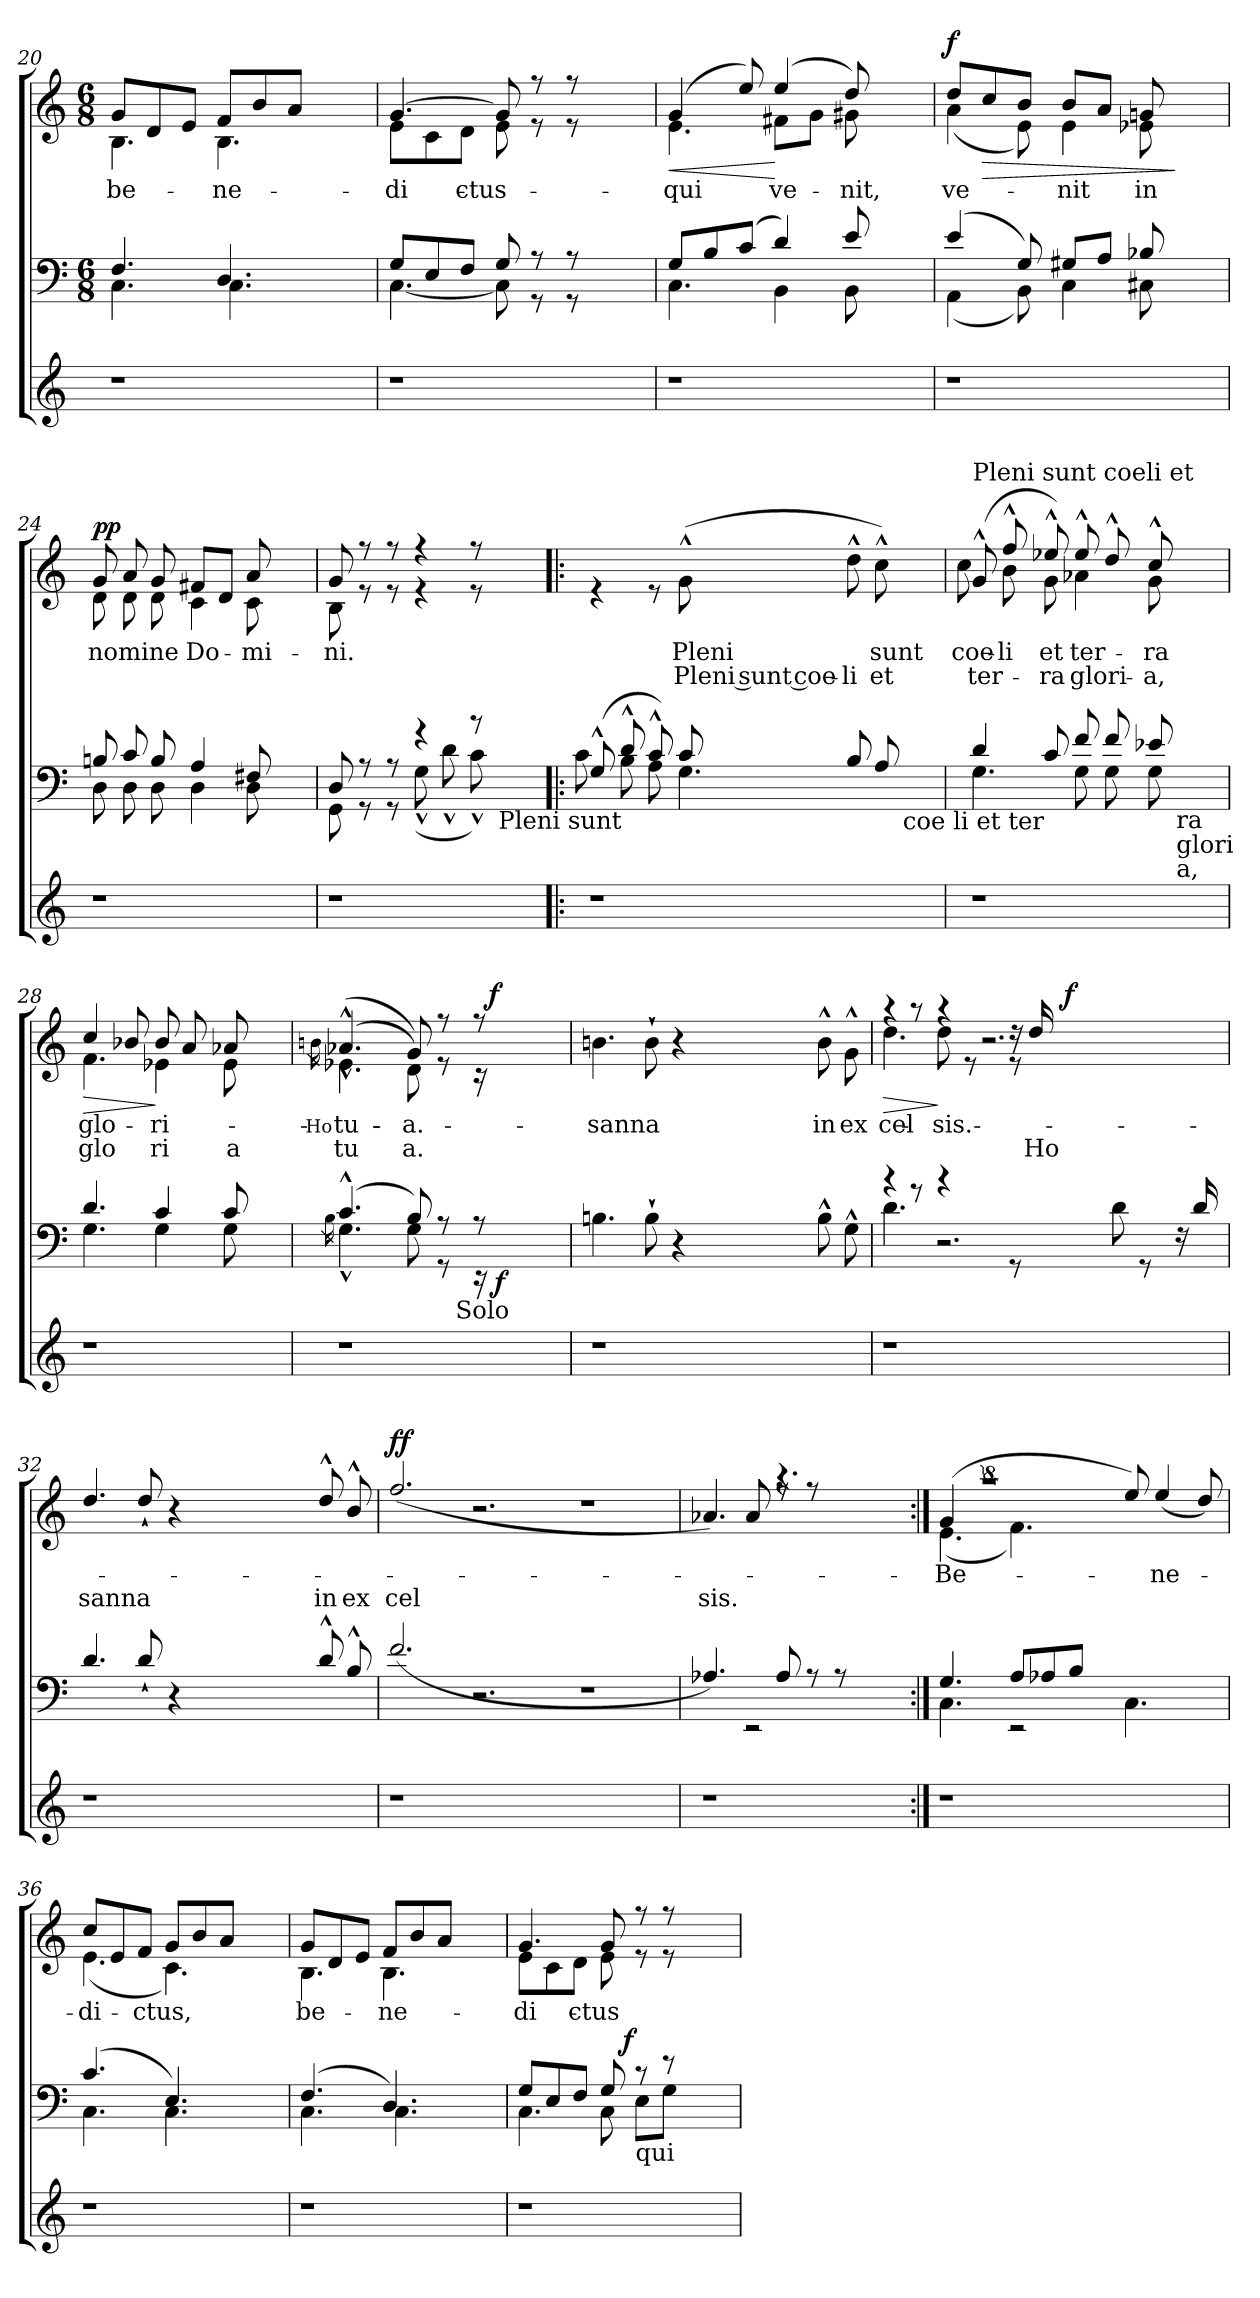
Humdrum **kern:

**kern	**kern	**dynam	**kern	**text	**text	**dynam
*part3	*part2	*part2	*part1	*part1	*part1	*part1
*staff3	*staff2	*staff2	*staff1	*staff1	*staff1	*staff1
*clefG2	*clefF4	*	*clefG2	*	*	*
*k[]	*k[]	*	*k[]	*	*	*
*C:	*C:	*	*C:	*	*	*
*	*M6/8	*	*M6/8	*	*	*
=20	=20	=20	=20	=20	=20	=20
*	*^	*	*	*	*	*
!	!	!	!	!	!LO:LY:b	!	!
*	*	*	*	*^	*	*	*
1r	4.F/	4.C\	.	8g/L	4.B\	be-	.	.
.	.	.	.	8d/	.	.	.	.
.	.	.	.	8e/J	.	.	.	.
!	!	!	!	!	!	!LO:LY:b	!	!
.	4.D/	4.C\	.	8f/L	4.B\	-ne-	.	.
.	.	.	.	8b/	.	.	.	.
.	.	.	.	8a/J	.	.	.	.
.	4ryy	4ryy	.	4ryy	4ryy	.	.	.
=21	=21	=21	=21	=21	=21	=21	=21	=21
!	!	!	!	!	!	!LO:LY:b	!	!
1r	8G/L	[<4.C\	.	[>4.g/	8e\L	-di-	.	.
.	8E/	.	.	.	8c\	.	.	.
!	!	!	!	!	!	!LO:LY:b	!	!
.	8F/J	.	.	.	8d\J	-ctus	.	.
.	8G/	8C\]	.	8g/]	8e\	.	.	.
.	8rA	8rGG	.	8re	8rff	.	.	.
.	8rA	8rGG	.	8rff	8re	.	.	.
.	4ryy	4ryy	.	4ryy	4ryy	.	.	.
=22	=22	=22	=22	=22	=22	=22	=22	=22
!	!	!	!	!	!	!LO:LY:b	!	!LO:HP:b
1r	8G/L	4.C\	.	(>4g/	4.e\	qui	.	<
.	8B/	.	.	.	.	.	.	.
.	(<8c/J	.	.	8ee/)	.	.	.	.
!	!	!	!	!	!	!LO:LY:b	!	!
.	4d/)	4BB\	.	(>4ee/	8f#X\L	ve-	.	[
.	.	.	.	.	8g\J	.	.	.
!	!	!	!	!	!	!LO:LY:b	!	!
.	8e/	8BB\	.	8dd/)	8g#X\	-nit,	.	.
.	4ryy	4ryy	.	4ryy	4ryy	.	.	.
!!LO:LB:g=z	!!
=23	=23	=23	=23	=23	=23	=23	=23	=23
!	!	!	!	!	!	!LO:LY:b	!	!LO:DY:a
1r	(4e/	(<4AA\	.	8dd/L	(<4a\	ve-	.	f
!	!	!	!	!	!	!	!	!LO:HP:b
.	.	.	.	8cc/	.	.	.	>
.	8G/)	8BB\)	.	8b/J	8e\)	.	.	.
!	!	!	!	!	!	!LO:LY:b	!	!
.	8G#X/L	4C\	.	8b/L	4e\	-nit	.	.
.	8A/J	.	.	8a/J	.	.	.	.
!	!	!	!	!	!	!LO:LY:b	!	!
.	8B-X/	8C#X\	.	8gn/	8e-X\	in	.	.
.	4ryy	4ryy	.	4ryy	4ryy	.	.	]
=24	=24	=24	=24	=24	=24	=24	=24	=24
!	!	!	!	!	!	!LO:LY:b	!	!LO:DY:a
1r	8Bn/	8D\	.	8g/	8d\	nomine	.	pp
.	8c/	8D\	.	8a/	8d\	.	.	.
.	8B/	8D\	.	8g/	8d\	.	.	.
!	!	!	!	!	!	!LO:LY:b	!	!
.	4A/	4D\	.	8f#X/L	4c\	Do-	.	.
.	.	.	.	8d/J	.	.	.	.
!	!	!	!	!	!	!LO:LY:b	!	!
.	8F#X/	8D\	.	8a/	8c\	-mi-	.	.
.	4ryy	4ryy	.	4ryy	4ryy	.	.	.
=25	=25	=25	=25	=25	=25	=25	=25	=25
!	!	!	!	!	!	!LO:LY:b	!	!
1r	8D/	8GG\	.	8g/	8B\	-ni.	.	.
.	8rA	8rGG	.	8rff	8re	.	.	.
.	8rA	8rGG	.	8rff	8re	.	.	.
.	4rf	(<8G^^<\	.	4re	4rff	.	.	.
.	.	8d^^<\	.	.	.	.	.	.
.	8ra	8c^^<\)	.	8rff	8re	.	.	.
!	!LO:TX:b:t=Pleni sunt	!	!	!	!	!	!	!
.	4ryy	4ryy	.	4ryy	4ryy	.	.	.
*	*	*	*	*v	*v	*	*	*
=26!|:	=26!|:	=26!|:	=26!|:	=26!|:	=26!|:	=26!|:	=26!|:
1r	(>8G^^>/	8c\	.	4re	.	.	.
.	8d^^>/	8B\	.	.	.	.	.
.	8c^^>/)	8A\	.	8re	.	.	.
!	!	!	!	!	!LO:LY:b	!LO:LY:b	!
.	8c/	4.G\	.	(<8g^^<\	Pleni	Pleni sunt coe-	.
!	!	!	!	!	!	!LO:LY:b	!
.	8B/	.	.	8dd^^>\	.	-li	.
!	!	!	!	!	!LO:LY:b	!LO:LY:b	!
.	8A/	.	.	8cc^^>\)	sunt	et	.
!	!LO:TX:b:t=coe li et ter	!	!	!	!	!	!
.	4ryy	4ryy	.	4ryy	.	.	.
=27	=27	=27	=27	=27	=27	=27	=27
*	*	*	*	*^	*	*	*
!	!	!	!	!LO:TX:a:t=Pleni sunt coeli et	!	!	!	!
!	!	!	!	!	!	!LO:LY:b	!LO:LY:b	!
1r	4d/	4.G\	.	(>8g^^>/	8cc\	coe-	ter-	.
!	!	!	!	!	!	!LO:LY:b	!	!
.	.	.	.	8ff^^>/	8b\	li	.	.
!	!	!	!	!	!	!LO:LY:b	!LO:LY:b	!
.	8c/	.	.	8ee-X^^>/)	8g\	et	ra	.
!	!	!	!	!	!	!LO:LY:b	!LO:LY:b	!
.	8f/	8G\	.	8ee-^^>/	4a-X\	ter-	glori-	.
.	8f/	8G\	.	8dd^^>/	.	.	.	.
!	!	!	!	!	!	!LO:LY:b	!LO:LY:b	!
.	8e-X/	8G\	.	8cc^^>/	8g\	-ra	-a,	.
!	!LO:TX:b:t=ra	!	!	!	!	!	!	!
!	!LO:TX:b:t=glori	!	!	!	!	!	!	!
!	!LO:TX:b:t=a,	!	!	!	!	!	!	!
.	4ryy	4ryy	.	4ryy	4ryy	.	.	.
!!LO:PB:g=z	!!
=28	=28	=28	=28	=28	=28	=28	=28	=28
!	!	!	!	!	!	!LO:LY:b	!LO:LY:b	!LO:HP:b
1r	4.d/	4.G\	.	4cc/	4.f\	-glo-	-glo	>
.	.	.	.	8b-X/	.	.	.	.
!	!	!	!	!	!	!LO:LY:b	!LO:LY:b	!
.	4c/	4G\	.	8b-/	4e-X\	ri-	ri	]
.	.	.	.	8a/	.	.	.	.
!	!	!	!	!	!	!LO:LY:b	!LO:LY:b	!
.	8c/	8G\	.	8a-X/	8e-\	.	a	.
.	4ryy	4ryy	.	4ryy	4ryy	.	.	.
=29	=29	=29	=29	=29	=29	=29	=29	=29
*	*	*	*	*^	*^	*	*	*
!	!	!	!	!	!	!	!	!LO:LY:b	!	!
*	*^	*^	*	*	*	*	*	*	*	*
.	.	.	.	16qB\	.	.	.	.	16qbn\	Ho-	.	.
!	!	!	!	!	!	!	!	!	!	!LO:LY:b	!LO:LY:b	!
1r	2ryy	4.G^^<\	(4.c^^>/	4ryy	.	96%65ryy	(>4.a-X^^>/	(<4.e-X^^<\	4ryy	-tu-	tu	.
.	.	.	.	2.ryy	.	.	.	.	2.ryy	.	.	.
!	!	!	!	!	!	!	!	!	!	!LO:LY:b	!LO:LY:b	!
.	.	8G\	8B/)	.	.	.	8d\)	8g/)	.	-a.	a.	.
.	16ryy	8rG	8rFF	.	.	.	8ree	8rd	.	.	.	.
!	!LO:TX:b:t=Solo	!	!	!	!	!	!	!	!	!	!	!
.	8ryy	.	.	.	.	.	.	.	.	.	.	.
.	.	16rEE	8rG	.	.	.	16rc	8ree	.	.	.	.
!	!	!	!	!	!	!	!	!	!	!	!	!LO:DY:a
.	.	.	.	.	.	4ryy	.	.	.	.	.	f
!	!	!	!	!	!LO:DY:b	!	!	!	!	!	!	!
.	4ryy	4ryy	.	.	f	.	4ryy	.	.	.	.	.
.	.	.	4ryy	.	.	.	.	4ryy	.	.	.	.
.	.	.	.	.	.	96%7ryy	.	.	.	.	.	.
.	16ryy	16ryy	.	.	.	.	16ryy	.	.	.	.	.
*	*	*v	*v	*v	*	*	*	*	*	*	*	*
*	*	*	*	*	*v	*v	*v	*	*	*
=30	=30	=30	=30	=30	=30	=30	=30	=30
!	!	!	!	!	!	!LO:LY:b	!	!
*	*v	*v	*	*	*	*	*	*
*	*	*	*v	*v	*	*	*
1r	4.Bn\	.	4.bn\	-sanna	.	.
.	8B`>\	.	8b`>\	.	.	.
.	4r	.	4r	.	.	.
.	2.ryy	.	2.ryy	.	.	.
2.ryy	.	.	.	.	.	.
!	!	!	!	!LO:LY:b	!	!
.	8B^^>\	.	8b^^>\	in	.	.
!	!	!	!	!LO:LY:b	!	!
.	8G^^>\	.	8g^^<\	ex-	.	.
=31	=31	=31	=31	=31	=31	=31
*	*^	*	*^	*	*	*
*	*	*^	*	*	*	*	*	*
!	!	!	!	!	!	!	!LO:LY:b	!	!LO:HP:b
*	*	*	*	*	*^	*^	*	*	*
*	*	*	*	*	*	*	*^	*	*	*	*
1r	4ra	4.d\	8ryy	.	4..ryy	4raa	4.dd\	8ryy	2ryy	cel-	.	>
.	.	.	8rg	.	.	.	.	8rgg	.	.	.	.
!	!	!	!	!	!	!	!	!	!	!LO:LY:b	!	!
.	2.r	.	4ra	.	.	8dd\	.	4raa	.	-sis.	.	]
.	.	16ryy	.	.	.	8rd	1ryy	.	.	.	.	.
.	.	1ryy	.	.	2.r	.	.	.	.	.	.	.
.	.	.	8rFF	.	.	16rdd	.	8rd	8.ryy	.	.	.
!	!	!	!	!	!	!	!	!	!	!	!LO:LY:b	!
.	.	.	.	.	.	16dd/	.	.	.	.	Ho	.
.	.	.	16ryy	.	.	2ryy	.	2ryy	.	.	.	.
!	!	!	!	!	!	!	!	!	!	!	!	!LO:DY:a
.	.	.	2.ryy	.	.	.	.	.	2.ryy	.	.	f
4..ryy	8d\	.	.	.	.	.	.	.	.	.	.	.
.	8rFF	.	.	.	.	4ryy	.	4ryy	.	.	.	.
.	.	.	.	.	4ryy	.	.	.	.	.	.	.
.	16rF	.	.	.	.	.	.	.	.	.	.	.
.	16d/	.	.	.	.	.	.	.	.	.	.	.
.	16ryy	.	.	.	.	16ryy	16ryy	16ryy	.	.	.	.
*	*v	*v	*v	*	*	*	*	*	*	*	*	*
=32	=32	=32	=32	=32	=32	=32	=32	=32	=32	=32
!	!	!	!	!	!	!	!	!	!LO:LY:b	!
*	*	*	*v	*v	*v	*v	*v	*	*	*
1r	4.d/	.	4.dd/	.	sanna	.
.	8d`>/	.	8dd`>/	.	.	.
.	4r	.	4r	.	.	.
.	2.ryy	.	2.ryy	.	.	.
2.ryy	.	.	.	.	.	.
!	!	!	!	!	!LO:LY:b	!
.	8d^^>/	.	8dd^^>/	.	in	.
!	!	!	!	!	!LO:LY:b	!
.	8B^^>/	.	8b^^>/	.	ex	.
=33	=33	=33	=33	=33	=33	=33
!	!	!	!	!	!LO:LY:b	!LO:DY:a
1r	(2.f/	.	(>2.ff/	.	cel	ff
.	2.r	.	2.r	.	.	.
1.ryy	.	.	.	.	.	.
.	1r	.	1r	.	.	.
=34	=34	=34	=34	=34	=34	=34
*	*^	*	*	*	*	*
!	!	!	!	!	!	!LO:LY:b	!
*	*	*	*	*^	*	*	*
1r	4.A-X/)	4ryy	.	4.a-X/)	4ryy	.	sis.	.
.	.	2rEE	.	.	8a-/	.	.	.
.	8A-/	.	.	4.raa	8ree	.	.	.
.	8rG	.	.	.	8ree	.	.	.
.	8rG	.	.	.	4ryy	.	.	.
.	4ryy	4ryy	.	4ryy	.	.	.	.
.	.	.	.	.	8ryy	.	.	.
=35:|!	=35:|!	=35:|!	=35:|!	=35:|!	=35:|!	=35:|!	=35:|!	=35:|!
!	!	!	!	!	!	!LO:LY:b	!	!
1r	4.G/	4.C\	.	(>4g/	(<4.e\	-Be-	.	.
.	.	.	.	8%5raa	.	.	.	.
.	8A/L	2rEE	.	.	4.f\)	.	.	.
.	8A-X/	.	.	.	.	.	.	.
.	8B/J	.	.	.	.	.	.	.
.	8ryy	.	.	.	2ryy	.	.	.
.	2ryy	4.C\	.	8ee/)	.	.	.	.
!	!	!	!	!	!	!LO:LY:b	!	!
4.ryy	.	.	.	(>4ee/	.	-ne-	.	.
.	.	8ryy	.	8dd/)	8ryy	.	.	.
!!LO:LB:g=z	!!
=36	=36	=36	=36	=36	=36	=36	=36	=36
!	!	!	!	!	!	!LO:LY:b	!	!
1r	(4.c/	4.C\	.	8cc/L	(<4.e\	-di-	.	.
.	.	.	.	8e/	.	.	.	.
!	!	!	!	!	!	!LO:LY:b	!	!
.	.	.	.	8f/J	.	-ctus,	.	.
.	4.E/)	4.C\	.	8g/L	4.c\)	.	.	.
.	.	.	.	8b/	.	.	.	.
.	.	.	.	8a/J	.	.	.	.
.	4ryy	4ryy	.	4ryy	4ryy	.	.	.
=37	=37	=37	=37	=37	=37	=37	=37	=37
!	!	!	!	!	!	!LO:LY:b	!	!
1r	(4.F/	4.C\	.	8g/L	4.B\	be-	.	.
.	.	.	.	8d/	.	.	.	.
.	.	.	.	8e/J	.	.	.	.
!	!	!	!	!	!	!LO:LY:b	!	!
.	4.D/)	4.C\	.	8f/L	4.B\	-ne-	.	.
.	.	.	.	8b/	.	.	.	.
.	.	.	.	8a/J	.	.	.	.
.	4ryy	4ryy	.	4ryy	4ryy	.	.	.
=38	=38	=38	=38	=38	=38	=38	=38	=38
!	!	!	!	!	!	!LO:LY:b	!	!
*	*	*^	*	*	*	*	*	*
1r	8G/L	4.C\	4...ryy	.	4.g/	8e\L	-di-	.	.
.	8E/	.	.	.	.	8c\	.	.	.
!	!	!	!	!	!	!	!LO:LY:b	!	!
.	8F/J	.	.	.	.	8d\J	-ctus	.	.
.	8G/	8C\	.	.	8g/	8e\	.	.	.
!	!	!	!	!LO:DY:a	!	!	!	!	!
.	.	.	2ryy	f	.	.	.	.	.
!	!LO:TX:b:t=qui	!	!	!	!	!	!	!	!
.	8rc	8E\L	.	.	8re	8rff	.	.	.
.	8re	8G\J	.	.	8rff	8re	.	.	.
.	4ryy	4ryy	.	.	4ryy	4ryy	.	.	.
.	.	.	32ryy	.	.	.	.	.	.
*	*v	*v	*v	*	*	*	*	*	*
*	*	*	*v	*v	*	*	*
=	=	=	=	=	=	=
*-	*-	*-	*-	*-	*-	*-
